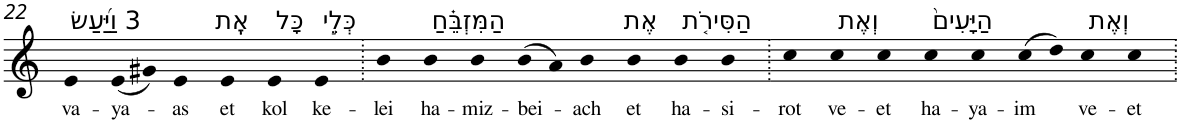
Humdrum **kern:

**kern	**text
*part1	*part1
*staff1	*staff1
*I"Piano	*
*I'Pno	*
!!LO:PB:g=z
*clefG2	*
*k[]	*
=22	=22
!LO:TX:a:t=3 וַיַּ֜עַשׂ	!
!	!LO:LY:b
4e	va-
!	!LO:LY:b
(8e	-ya-
8g#X)	.
!	!LO:LY:b
4e	-as
!LO:TX:a:t=אֶֽת	!
!	!LO:LY:b
4e	et
!LO:TX:a:t=כָּל	!
!	!LO:LY:b
4e	kol
!LO:TX:a:t=כְּלֵ֣י	!
!	!LO:LY:b
4e	ke-
=23.	=23.
!	!LO:LY:b
4b	-lei
!LO:TX:a:t=הַמִּזְבֵּ֗חַ	!
!	!LO:LY:b
4b	ha-
!	!LO:LY:b
4b	-miz-
!	!LO:LY:b
(8b	-bei-
8a)	.
!	!LO:LY:b
4b	-ach
!LO:TX:a:t=אֶת	!
!	!LO:LY:b
4b	et
!LO:TX:a:t=הַסִּירֹ֤ת	!
!	!LO:LY:b
4b	ha-
!	!LO:LY:b
4b	-si-
=24.	=24.
!	!LO:LY:b
4cc	-rot
!LO:TX:a:t=וְאֶת	!
!	!LO:LY:b
4cc	ve-
!	!LO:LY:b
4cc	-et
!LO:TX:a:t=הַיָּעִים֙	!
!	!LO:LY:b
4cc	ha-
!	!LO:LY:b
4cc	-ya-
!	!LO:LY:b
(8cc	-im
8dd)	.
!LO:TX:a:t=וְאֶת	!
!	!LO:LY:b
4cc	ve-
!	!LO:LY:b
4cc	-et
=.	=.
*-	*-
